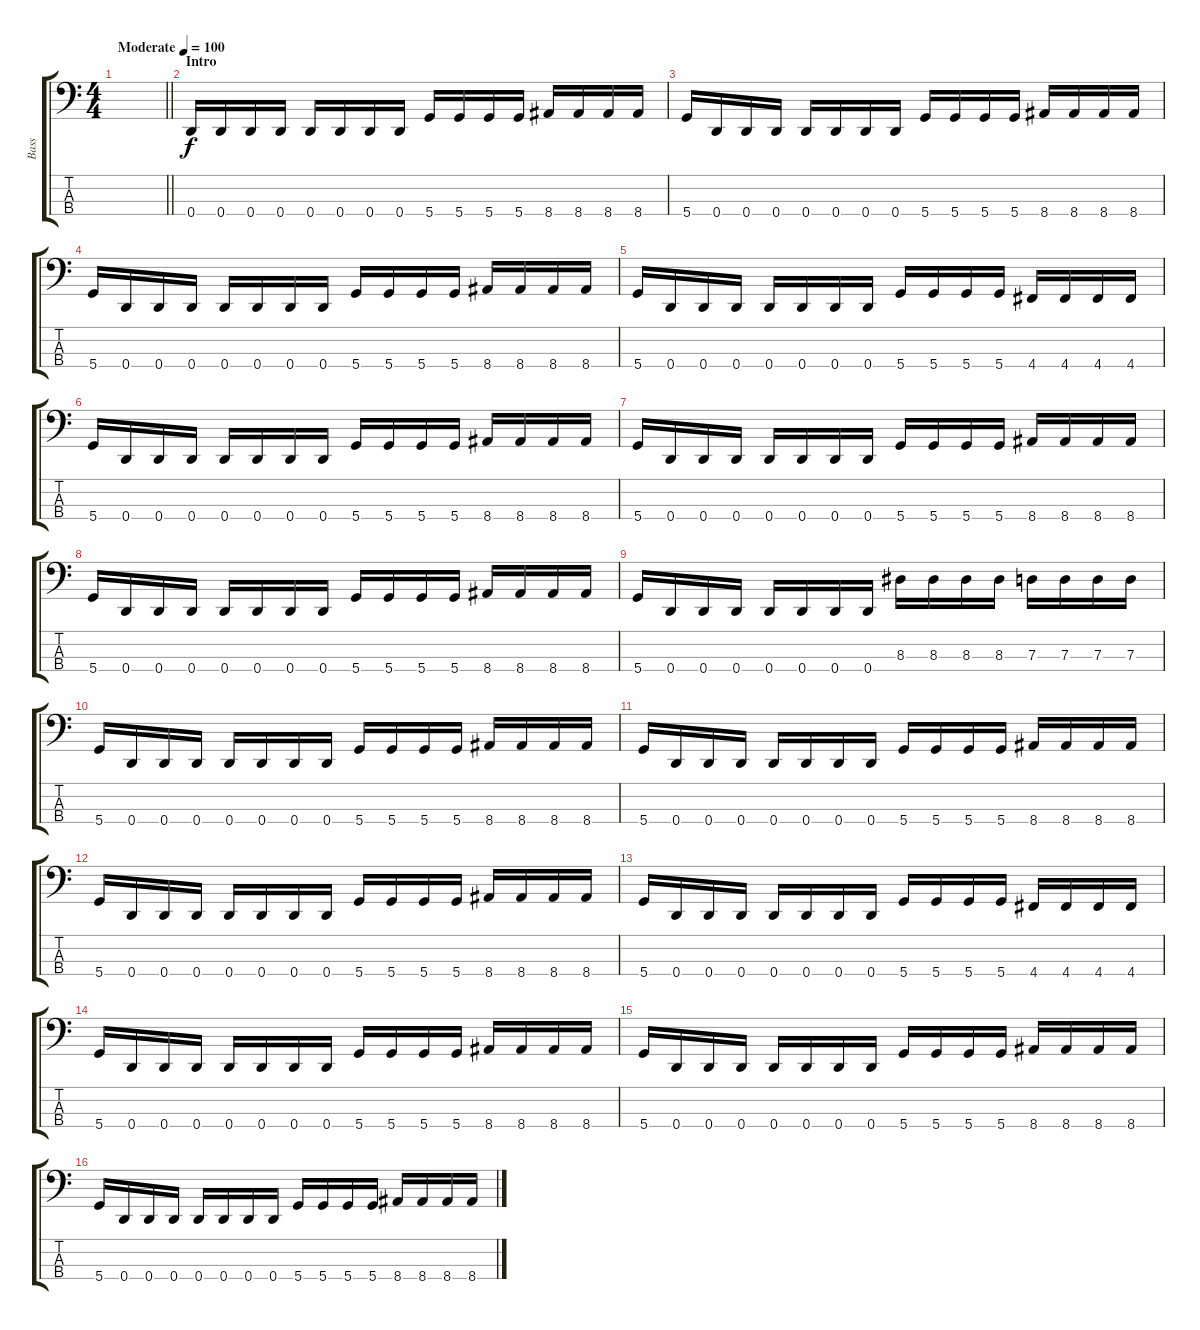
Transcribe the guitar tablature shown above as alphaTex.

\track ("Bass" "Bass") {instrument electricbassfinger}
\staff {score tabs}
\tuning (F2 C2 G1 D1) {hide}
\ts (4 4)
\tempo (100 "Moderate")
\tempo 144
\tempo (100 "Moderate")
\clef f4
\barLineRight lightlight
\ks c
|
\section ("" "Intro")
0.4.16 0.4.16 0.4.16 0.4.16 0.4.16 0.4.16 0.4.16 0.4.16 5.4.16 5.4.16 5.4.16 5.4.16 8.4.16 8.4.16 8.4.16 8.4.16 |
5.4.16 0.4.16 0.4.16 0.4.16 0.4.16 0.4.16 0.4.16 0.4.16 5.4.16 5.4.16 5.4.16 5.4.16 8.4.16 8.4.16 8.4.16 8.4.16 |
5.4.16 0.4.16 0.4.16 0.4.16 0.4.16 0.4.16 0.4.16 0.4.16 5.4.16 5.4.16 5.4.16 5.4.16 8.4.16 8.4.16 8.4.16 8.4.16 |
5.4.16 0.4.16 0.4.16 0.4.16 0.4.16 0.4.16 0.4.16 0.4.16 5.4.16 5.4.16 5.4.16 5.4.16 4.4.16 4.4.16 4.4.16 4.4.16 |
5.4.16 0.4.16 0.4.16 0.4.16 0.4.16 0.4.16 0.4.16 0.4.16 5.4.16 5.4.16 5.4.16 5.4.16 8.4.16 8.4.16 8.4.16 8.4.16 |
5.4.16 0.4.16 0.4.16 0.4.16 0.4.16 0.4.16 0.4.16 0.4.16 5.4.16 5.4.16 5.4.16 5.4.16 8.4.16 8.4.16 8.4.16 8.4.16 |
5.4.16 0.4.16 0.4.16 0.4.16 0.4.16 0.4.16 0.4.16 0.4.16 5.4.16 5.4.16 5.4.16 5.4.16 8.4.16 8.4.16 8.4.16 8.4.16 |
5.4.16 0.4.16 0.4.16 0.4.16 0.4.16 0.4.16 0.4.16 0.4.16 8.3.16 8.3.16 8.3.16 8.3.16 7.3.16 7.3.16 7.3.16 7.3.16 |
5.4.16 0.4.16 0.4.16 0.4.16 0.4.16 0.4.16 0.4.16 0.4.16 5.4.16 5.4.16 5.4.16 5.4.16 8.4.16 8.4.16 8.4.16 8.4.16 |
5.4.16 0.4.16 0.4.16 0.4.16 0.4.16 0.4.16 0.4.16 0.4.16 5.4.16 5.4.16 5.4.16 5.4.16 8.4.16 8.4.16 8.4.16 8.4.16 |
5.4.16 0.4.16 0.4.16 0.4.16 0.4.16 0.4.16 0.4.16 0.4.16 5.4.16 5.4.16 5.4.16 5.4.16 8.4.16 8.4.16 8.4.16 8.4.16 |
5.4.16 0.4.16 0.4.16 0.4.16 0.4.16 0.4.16 0.4.16 0.4.16 5.4.16 5.4.16 5.4.16 5.4.16 4.4.16 4.4.16 4.4.16 4.4.16 |
5.4.16 0.4.16 0.4.16 0.4.16 0.4.16 0.4.16 0.4.16 0.4.16 5.4.16 5.4.16 5.4.16 5.4.16 8.4.16 8.4.16 8.4.16 8.4.16 |
5.4.16 0.4.16 0.4.16 0.4.16 0.4.16 0.4.16 0.4.16 0.4.16 5.4.16 5.4.16 5.4.16 5.4.16 8.4.16 8.4.16 8.4.16 8.4.16 |
5.4.16 0.4.16 0.4.16 0.4.16 0.4.16 0.4.16 0.4.16 0.4.16 5.4.16 5.4.16 5.4.16 5.4.16 8.4.16 8.4.16 8.4.16 8.4.16
